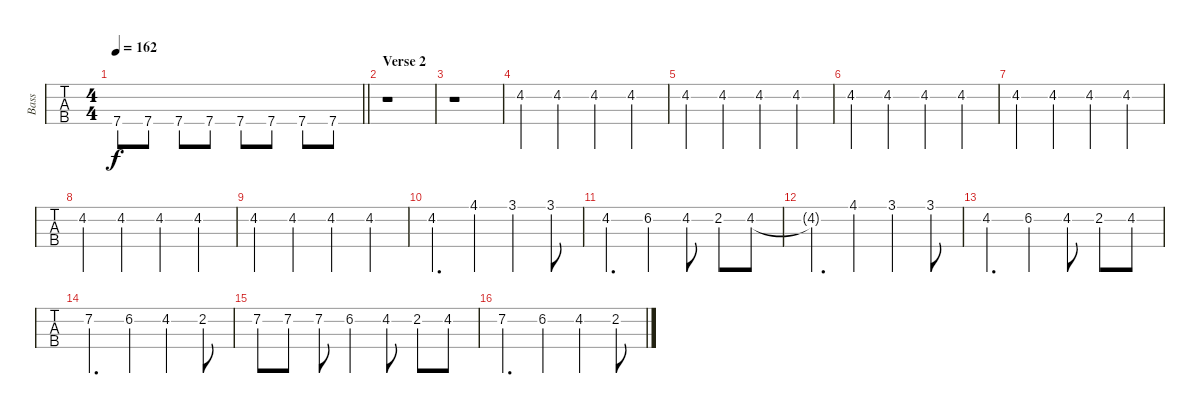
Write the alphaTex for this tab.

\track ("Bass" "Bass") {instrument electricbasspick}
\staff {tabs}
\tuning (G2 D2 A1 E1) {hide}
\ts (4 4)
\tempo 162
\clef f4
\barLineRight lightlight
\ks f#
7.4.8{dy f} 7.4.8 7.4.8 7.4.8 7.4.8 7.4.8 7.4.8 7.4.8 |
\section ("" "Verse 2")
r.1 |
r.1 |
4.2.4 4.2.4 4.2.4 4.2.4 |
4.2.4 4.2.4 4.2.4 4.2.4 |
4.2.4 4.2.4 4.2.4 4.2.4 |
4.2.4 4.2.4 4.2.4 4.2.4 |
4.2.4 4.2.4 4.2.4 4.2.4 |
4.2.4 4.2.4 4.2.4 4.2.4 |
4.2.4{d} 4.1.4 3.1.4 3.1.8 |
4.2.4{d} 6.2.4 4.2.8 2.2.8 4.2.8 |
4.2{t}.4{d} 4.1.4 3.1.4 3.1.8 |
4.2.4{d} 6.2.4 4.2.8 2.2.8 4.2.8 |
7.2.4{d} 6.2.4 4.2.4 2.2.8 |
7.2.8 7.2.8 7.2.8 6.2.4 4.2.8 2.2.8 4.2.8 |
7.2.4{d} 6.2.4 4.2.4 2.2.8
